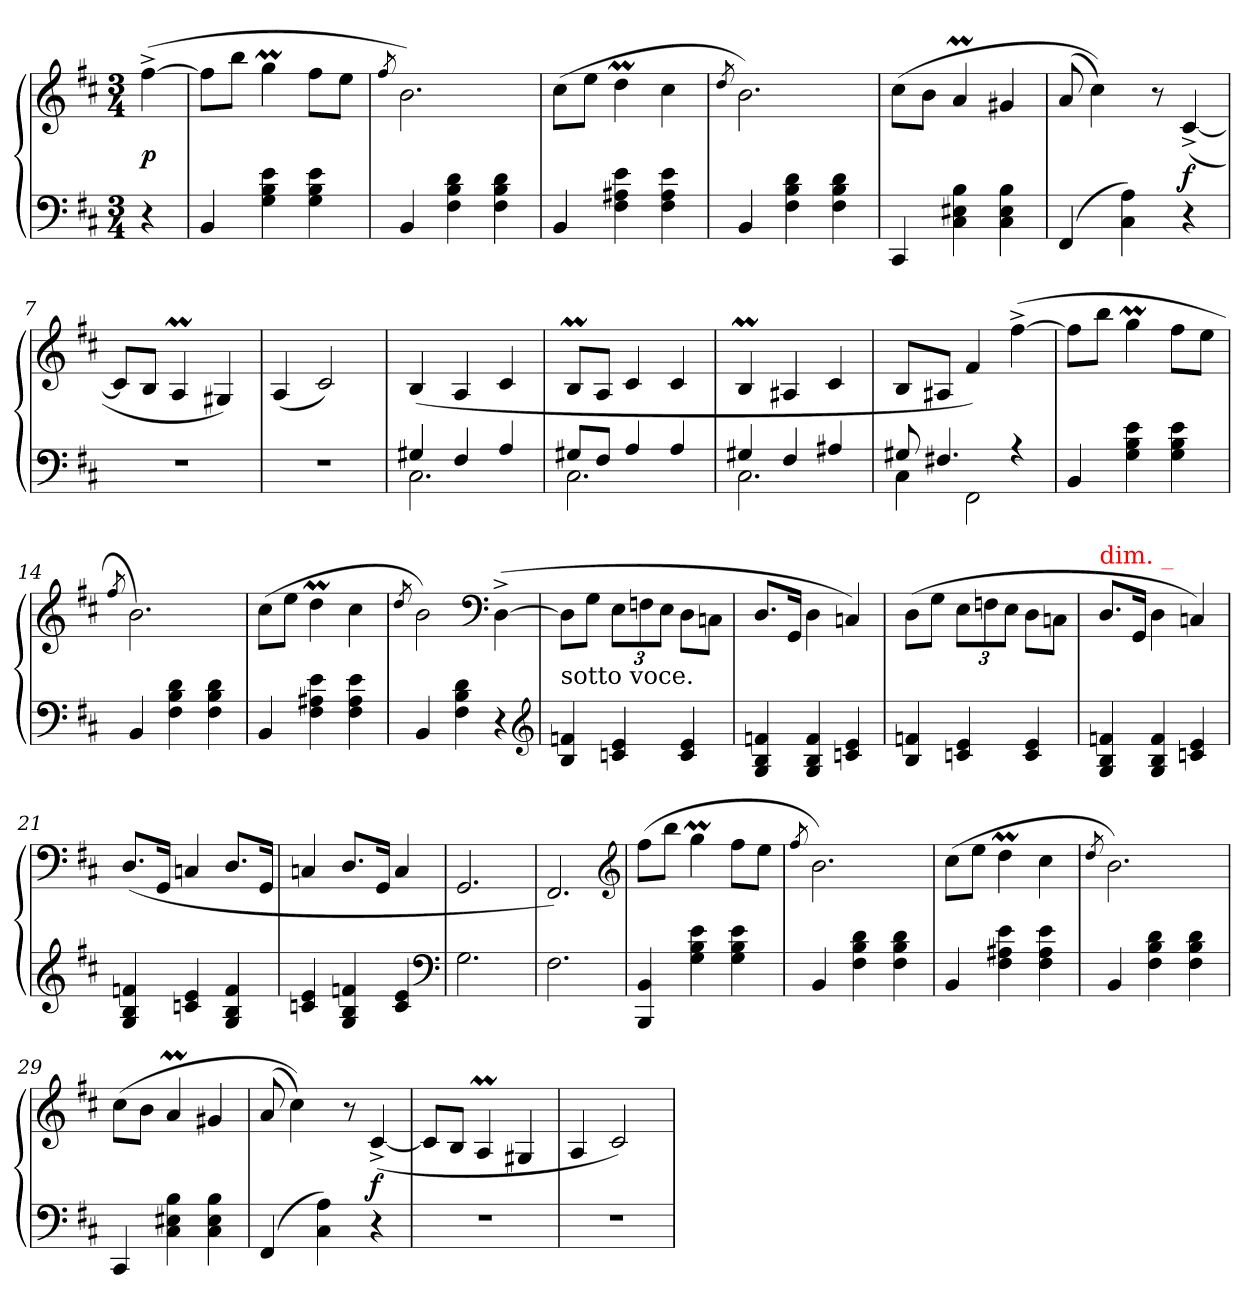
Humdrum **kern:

**kern	**kern	**dynam
*part1	*part1	*part1
*staff2	*staff1	*staff1/2
*clefF4	*clefG2	*
*k[f#c#]	*k[f#c#]	*
*b:	*b:	*
*M3/4	*M3/4	*
=	=	=
4r	([4ff#^<	p
=1	=1	=1
4BB	8ff#L]	.
.	8bbJ	.
4e 4B 4G	4ggM	.
4e 4B 4G	8ff#L	.
.	8eeJ	.
=2	=2	=2
.	8qff#/	.
4BB	2.b)	.
4d 4B 4F#	.	.
4d 4B 4F#	.	.
=3	=3	=3
4BB	(8cc#L	.
.	8eeJ	.
4e 4A#X 4F#	4ddM	.
4e 4A# 4F#	4cc#	.
=4	=4	=4
.	8qdd/	.
4BB	2.b)	.
4d 4B 4F#	.	.
4d 4B 4F#	.	.
=5	=5	=5
4CC#	(8cc#L	.
.	8bJ	.
4B 4E#X 4C#	4aM	.
4B 4E# 4C#	4g#X	.
=6	=6	=6
(4FF#	(8a	.
.	4cc#))	.
4A 4C#)	.	.
.	8r	.
4r	([4c#^>	f
=7	=7	=7
2.r	8c#L]	.
.	8BJ	.
.	4AM	.
.	4G#X)	.
=8	=8	=8
2.r	(4A	.
.	2c#)	.
=9	=9	=9
*^	*	*
4G#X	2.C#	(4B	.
4F#	.	4A	.
4A	.	4c#	.
=10	=10	=10	=10
8G#XL	2.C#	8BML	.
8F#J	.	8AJ	.
4A	.	4c#	.
4A	.	4c#	.
=11	=11	=11	=11
4G#X	2.C#	4BM	.
4F#	.	4A#X	.
4A#X	.	4c#	.
=12	=12	=12	=12
8G#X	4C#	8BL	.
4.F#X	.	8A#XJ	.
.	2FF#	4f#)	.
4r	.	([4ff#^<	.
*v	*v	*	*
=13	=13	=13
4BB	8ff#L]	.
.	8bbJ	.
4e 4B 4G	4ggM	.
4e 4B 4G	8ff#L	.
.	8eeJ	.
=14	=14	=14
.	8qff#/	.
4BB	2.b)	.
4d 4B 4F#	.	.
4d 4B 4F#	.	.
=15	=15	=15
4BB	(8cc#L	.
.	8eeJ	.
4e 4A#X 4F#	4ddM	.
4e 4A# 4F#	4cc#	.
=16	=16	=16
.	8qdd/	.
4BB	2b)	.
4d 4B 4F#	.	.
*	*clefF4	*
4r	(>[4D^<	.
*clefG2	*	*
=17	=17	=17
!	!LO:TX:b:t=sotto voce.	!
4fn 4B	8DL]	.
.	8GJ	.
*	*Xbrackettup	*
4e 4cn	12EL	.
.	12Fn	.
.	12EJ	.
4e 4c	8D\L	.
.	8Cn\J	.
=18	=18	=18
4fn 4B 4G	8.DL	.
.	16GGJk	.
4f 4B 4G	4D	.
4e 4cn	4Cn)	.
=19	=19	=19
4fn 4B	(>8DL	.
.	8GJ	.
4e 4cn	12EL	.
.	12Fn	.
.	12EJ	.
4e 4c	8D\L	.
.	8Cn\J	.
=20	=20	=20
!	!LO:TX:a:color=red:t=dim. _	!
4fn 4B 4G	8.DL	.
.	16GGJk	.
4f 4B 4G	4D	.
4e 4cn	4Cn)	.
=21	=21	=21
4fn 4B 4G	(<8.DL	.
.	16GGJk	.
4e 4cn	4Cn	.
4f 4B 4G	8.DL	.
.	16GGJk	.
=22	=22	=22
4e 4cn	4Cn	.
4f 4B 4G	8.DL	.
.	16GGJk	.
4e 4c	4C	.
*clefF4	*	*
=23	=23	=23
2.G	2.GG	.
=24	=24	=24
2.F#	2.FF#)	.
*	*clefG2	*
=25	=25	=25
4BB 4BBB	(8ff#L	.
.	8bbJ	.
4e 4B 4G	4ggM	.
4e 4B 4G	8ff#L	.
.	8eeJ	.
=26	=26	=26
.	8qff#/	.
4BB	2.b)	.
4d 4B 4F#	.	.
4d 4B 4F#	.	.
=27	=27	=27
4BB	(8cc#L	.
.	8eeJ	.
4e 4A#X 4F#	4ddM	.
4e 4A# 4F#	4cc#	.
=28	=28	=28
.	8qdd/	.
4BB	2.b)	.
4d 4B 4F#	.	.
4d 4B 4F#	.	.
=29	=29	=29
4CC#	(8cc#L	.
.	8bJ	.
4B 4E#X 4C#	4aM	.
4B 4E# 4C#	4g#X	.
=30	=30	=30
(4FF#	(8a	.
.	4cc#))	.
4A 4C#)	.	.
.	8r	.
4r	([4c#^>	f
=31	=31	=31
2.r	8c#L]	.
.	8BJ	.
.	4AM	.
.	4G#X	.
=32	=32	=32
2.r	4A	.
.	2c#)	.
=	=	=
*-	*-	*-
